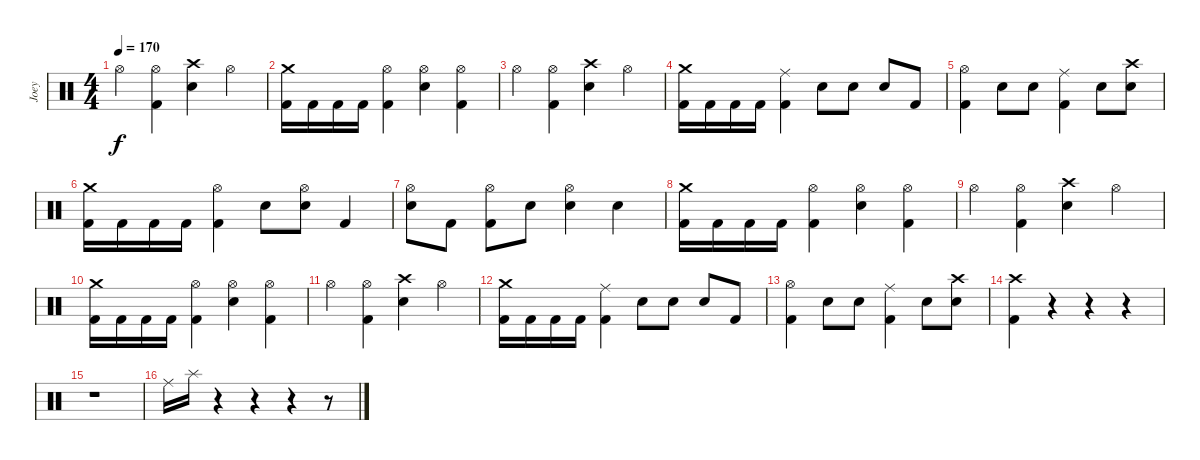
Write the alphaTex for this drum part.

\track ("Joey" "Joey") {instrument percussion}
\staff {score}
\articulation defaults
\ts (4 4)
\tempo 170
\clef neutral
\ks c "Hi-Hat (open)".4{dy f}
("Kick (hit) 2" "Hi-Hat (open)").4 ("Electric Snare (hit)" "Crash high (hit)").4 "Hi-Hat (open)".4 |
("Kick (hit) 2" "Crash medium (hit)").16 "Kick (hit) 2".16 "Kick (hit) 2".16 "Kick (hit) 2".16 ("Kick (hit) 2" "Hi-Hat (open)").4 ("Electric Snare (hit)" "Hi-Hat (open)").4 ("Kick (hit) 2" "Hi-Hat (open)").4 |
"Hi-Hat (open)".4 ("Kick (hit) 2" "Hi-Hat (open)").4 ("Electric Snare (hit)" "Crash high (hit)").4 "Hi-Hat (open)".4 |
("Kick (hit) 2" "Crash medium (hit)").16 "Kick (hit) 2".16 "Kick (hit) 2".16 "Kick (hit) 2".16 ("Kick (hit) 2" "Ride (middle)").4 "Electric Snare (hit)".8 "Electric Snare (hit)".8 "Electric Snare (hit)".8 "Kick (hit) 2".8 |
("Kick (hit) 2" "Hi-Hat (open)").4 "Electric Snare (hit)".8 "Electric Snare (hit)".8 ("Kick (hit) 2" "Ride (middle)").4 "Electric Snare (hit)".8 ("Electric Snare (hit)" "Crash high (hit)").8 |
("Kick (hit) 2" "Crash medium (hit)").16 "Kick (hit) 2".16 "Kick (hit) 2".16 "Kick (hit) 2".16 ("Kick (hit) 2" "Hi-Hat (open)").4 "Electric Snare (hit)".8 ("Electric Snare (hit)" "Hi-Hat (open)").8 "Kick (hit) 2".4 |
("Electric Snare (hit)" "Hi-Hat (open)").8 "Kick (hit) 2".8 ("Kick (hit) 2" "Hi-Hat (open)").8 "Electric Snare (hit)".8 ("Electric Snare (hit)" "Hi-Hat (open)").4 "Electric Snare (hit)".4 |
("Kick (hit) 2" "Crash medium (hit)").16 "Kick (hit) 2".16 "Kick (hit) 2".16 "Kick (hit) 2".16 ("Kick (hit) 2" "Hi-Hat (open)").4 ("Electric Snare (hit)" "Hi-Hat (open)").4 ("Kick (hit) 2" "Hi-Hat (open)").4 |
"Hi-Hat (open)".4 ("Kick (hit) 2" "Hi-Hat (open)").4 ("Electric Snare (hit)" "Crash high (hit)").4 "Hi-Hat (open)".4 |
("Kick (hit) 2" "Crash medium (hit)").16 "Kick (hit) 2".16 "Kick (hit) 2".16 "Kick (hit) 2".16 ("Kick (hit) 2" "Hi-Hat (open)").4 ("Electric Snare (hit)" "Hi-Hat (open)").4 ("Kick (hit) 2" "Hi-Hat (open)").4 |
"Hi-Hat (open)".4 ("Kick (hit) 2" "Hi-Hat (open)").4 ("Electric Snare (hit)" "Crash high (hit)").4 "Hi-Hat (open)".4 |
("Kick (hit) 2" "Crash medium (hit)").16 "Kick (hit) 2".16 "Kick (hit) 2".16 "Kick (hit) 2".16 ("Kick (hit) 2" "Ride (middle)").4 "Electric Snare (hit)".8 "Electric Snare (hit)".8 "Electric Snare (hit)".8 "Kick (hit) 2".8 |
("Kick (hit) 2" "Hi-Hat (open)").4 "Electric Snare (hit)".8 "Electric Snare (hit)".8 ("Kick (hit) 2" "Ride (middle)").4 "Electric Snare (hit)".8 ("Electric Snare (hit)" "Crash high (hit)").8 |
("Kick (hit) 2" "Crash high (hit)").4 r.4 r.4 r.4 |
r.1 |
"Ride (middle)".16 "Splash (hit)".16 r.4 r.4 r.4 r.8
